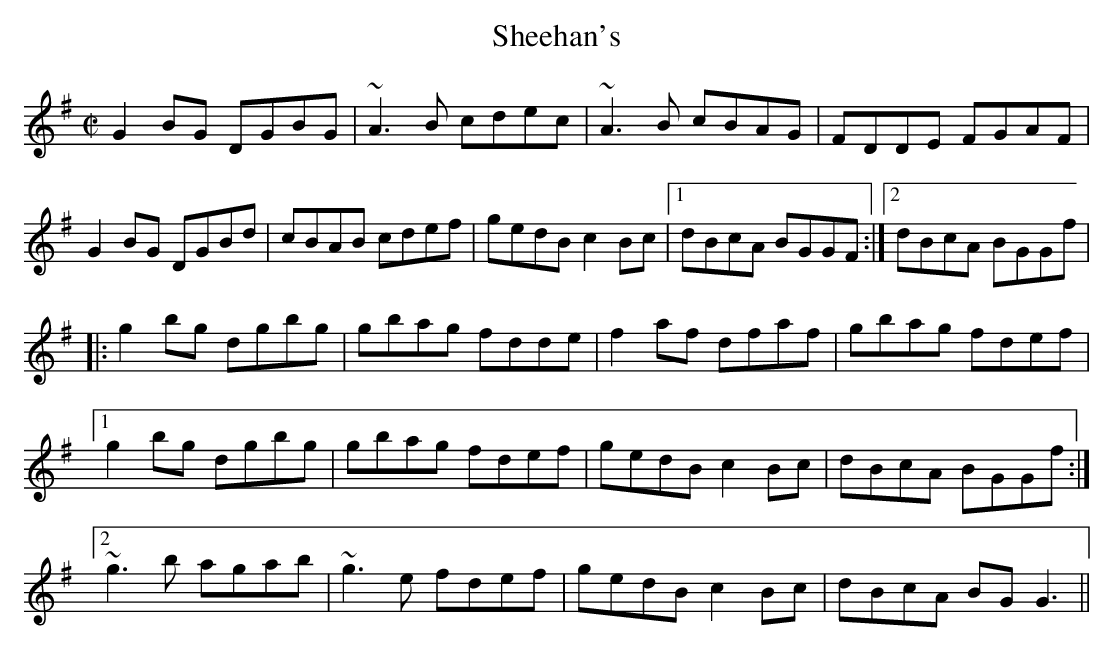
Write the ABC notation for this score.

X:1
T:Sheehan's
M:C|
L:1/8
K:G
G2BG DGBG|~A3B cdec|~A3B cBAG|FDDE FGAF|
!G2BG DGBd|cBAB cdef|gedB c2Bc|1dBcA BGGF:|2dBcA BGGf|
!|:g2 bg dgbg|gbag fdde|f2af dfaf|gbag fdef|
![1g2 bg dgbg|gbag fdef|gedB c2Bc|dBcA BGGf:|
![2 ~g3 b agab|~g3 e fdef|gedB c2Bc|dBcA BGG3||
